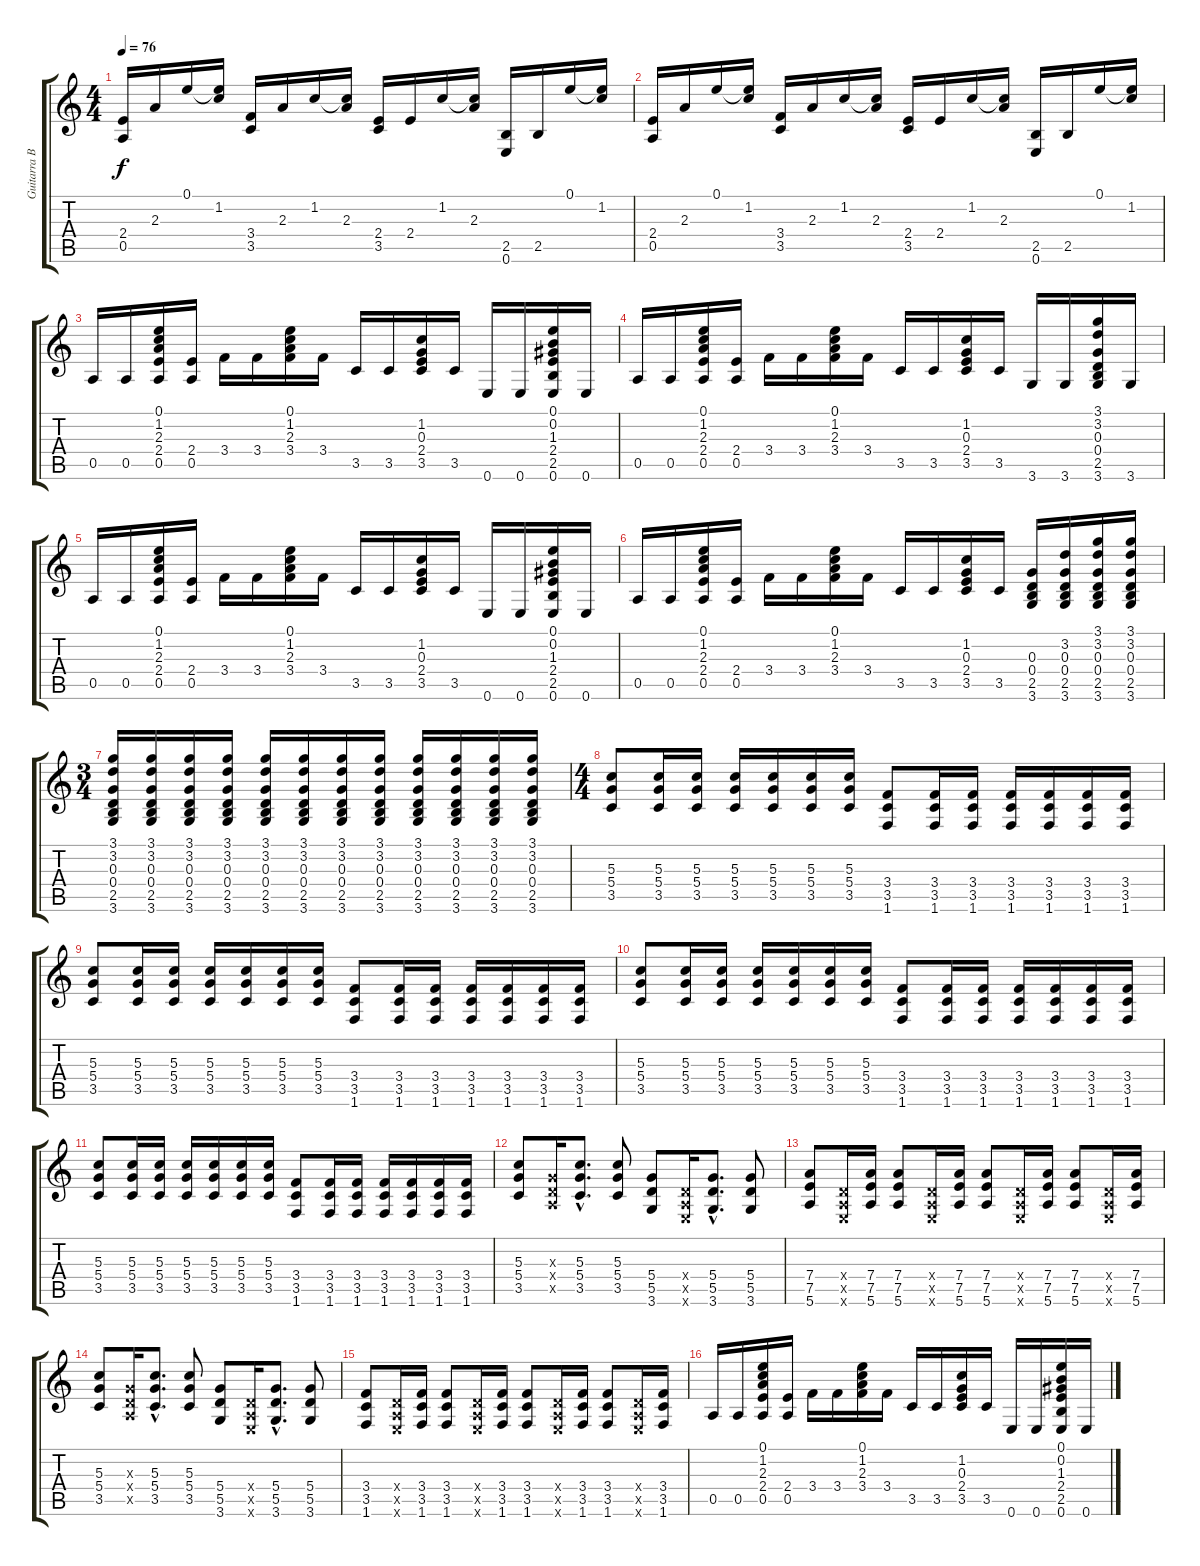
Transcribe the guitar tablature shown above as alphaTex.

\track ("Guitarra Base (Dinho)" "Guitarra B") {instrument distortionguitar}
\staff {score tabs}
\tuning (E4 B3 G3 D3 A2 E2) {hide}
\ts (4 4)
\tempo 76
\clef g2
\ks c
(2.4 0.5).16{dy f instrument distortionguitar} 2.3.16 0.1.16 (0.1{t} 1.2).16 (3.4 3.5).16 2.3.16 1.2.16 (1.2{t} 2.3).16 (2.4 3.5).16 2.4.16 1.2.16 (1.2{t} 2.3).16 (2.5 0.6).16 2.5.16 0.1.16 (0.1{t} 1.2).16 |
(2.4 0.5).16 2.3.16 0.1.16 (0.1{t} 1.2).16 (3.4 3.5).16 2.3.16 1.2.16 (1.2{t} 2.3).16 (2.4 3.5).16 2.4.16 1.2.16 (1.2{t} 2.3).16 (2.5 0.6).16 2.5.16 0.1.16 (0.1{t} 1.2).16 |
0.5.16 0.5.16 (0.1 1.2 2.3 2.4 0.5).16 (2.4 0.5).16 3.4.16 3.4.16 (0.1 1.2 2.3 3.4).16 3.4.16 3.5.16 3.5.16 (1.2 0.3 2.4 3.5).16 3.5.16 0.6.16 0.6.16 (0.1 0.2 1.3 2.4 2.5 0.6).16 0.6.16 |
0.5.16 0.5.16 (0.1 1.2 2.3 2.4 0.5).16 (2.4 0.5).16 3.4.16 3.4.16 (0.1 1.2 2.3 3.4).16 3.4.16 3.5.16 3.5.16 (1.2 0.3 2.4 3.5).16 3.5.16 3.6.16 3.6.16 (3.1 3.2 0.3 0.4 2.5 3.6).16 3.6.16 |
0.5.16 0.5.16 (0.1 1.2 2.3 2.4 0.5).16 (2.4 0.5).16 3.4.16 3.4.16 (0.1 1.2 2.3 3.4).16 3.4.16 3.5.16 3.5.16 (1.2 0.3 2.4 3.5).16 3.5.16 0.6.16 0.6.16 (0.1 0.2 1.3 2.4 2.5 0.6).16 0.6.16 |
0.5.16 0.5.16 (0.1 1.2 2.3 2.4 0.5).16 (2.4 0.5).16 3.4.16 3.4.16 (0.1 1.2 2.3 3.4).16 3.4.16 3.5.16 3.5.16 (1.2 0.3 2.4 3.5).16 3.5.16 (0.3 0.4 2.5 3.6).16 (3.2 0.3 0.4 2.5 3.6).16 (3.1 3.2 0.3 0.4 2.5 3.6).16 (3.1 3.2 0.3 0.4 2.5 3.6).16 |
\ts (3 4)
(3.1 3.2 0.3 0.4 2.5 3.6).16 (3.1 3.2 0.3 0.4 2.5 3.6).16 (3.1 3.2 0.3 0.4 2.5 3.6).16 (3.1 3.2 0.3 0.4 2.5 3.6).16 (3.1 3.2 0.3 0.4 2.5 3.6).16 (3.1 3.2 0.3 0.4 2.5 3.6).16 (3.1 3.2 0.3 0.4 2.5 3.6).16 (3.1 3.2 0.3 0.4 2.5 3.6).16 (3.1 3.2 0.3 0.4 2.5 3.6).16 (3.1 3.2 0.3 0.4 2.5 3.6).16 (3.1 3.2 0.3 0.4 2.5 3.6).16 (3.1 3.2 0.3 0.4 2.5 3.6).16 |
\ts (4 4)
(5.3 5.4 3.5).8 (5.3 5.4 3.5).16 (5.3 5.4 3.5).16 (5.3 5.4 3.5).16 (5.3 5.4 3.5).16 (5.3 5.4 3.5).16 (5.3 5.4 3.5).16 (3.4 3.5 1.6).8 (3.4 3.5 1.6).16 (3.4 3.5 1.6).16 (3.4 3.5 1.6).16 (3.4 3.5 1.6).16 (3.4 3.5 1.6).16 (3.4 3.5 1.6).16 |
(5.3 5.4 3.5).8 (5.3 5.4 3.5).16 (5.3 5.4 3.5).16 (5.3 5.4 3.5).16 (5.3 5.4 3.5).16 (5.3 5.4 3.5).16 (5.3 5.4 3.5).16 (3.4 3.5 1.6).8 (3.4 3.5 1.6).16 (3.4 3.5 1.6).16 (3.4 3.5 1.6).16 (3.4 3.5 1.6).16 (3.4 3.5 1.6).16 (3.4 3.5 1.6).16 |
(5.3 5.4 3.5).8 (5.3 5.4 3.5).16 (5.3 5.4 3.5).16 (5.3 5.4 3.5).16 (5.3 5.4 3.5).16 (5.3 5.4 3.5).16 (5.3 5.4 3.5).16 (3.4 3.5 1.6).8 (3.4 3.5 1.6).16 (3.4 3.5 1.6).16 (3.4 3.5 1.6).16 (3.4 3.5 1.6).16 (3.4 3.5 1.6).16 (3.4 3.5 1.6).16 |
(5.3 5.4 3.5).8 (5.3 5.4 3.5).16 (5.3 5.4 3.5).16 (5.3 5.4 3.5).16 (5.3 5.4 3.5).16 (5.3 5.4 3.5).16 (5.3 5.4 3.5).16 (3.4 3.5 1.6).8 (3.4 3.5 1.6).16 (3.4 3.5 1.6).16 (3.4 3.5 1.6).16 (3.4 3.5 1.6).16 (3.4 3.5 1.6).16 (3.4 3.5 1.6).16 |
(5.3 5.4 3.5).8 (0.3{x} 0.4{x} 0.5{x}).16 (5.3{hac} 5.4{hac} 3.5{hac}).8{d} (5.3 5.4 3.5).8 (5.4 5.5 3.6).8 (0.4{x} 0.5{x} 0.6{x}).16 (5.4{hac} 5.5{hac} 3.6{hac}).8{d} (5.4 5.5 3.6).8 |
(7.4 7.5 5.6).8 (0.4{x} 0.5{x} 0.6{x}).16 (7.4 7.5 5.6).16 (7.4 7.5 5.6).8 (0.4{x} 0.5{x} 0.6{x}).16 (7.4 7.5 5.6).16 (7.4 7.5 5.6).8 (0.4{x} 0.5{x} 0.6{x}).16 (7.4 7.5 5.6).16 (7.4 7.5 5.6).8 (0.4{x} 0.5{x} 0.6{x}).16 (7.4 7.5 5.6).16 |
(5.3 5.4 3.5).8 (0.3{x} 0.4{x} 0.5{x}).16 (5.3{hac} 5.4{hac} 3.5{hac}).8{d} (5.3 5.4 3.5).8 (5.4 5.5 3.6).8 (0.4{x} 0.5{x} 0.6{x}).16 (5.4{hac} 5.5{hac} 3.6{hac}).8{d} (5.4 5.5 3.6).8 |
(3.4 3.5 1.6).8 (0.4{x} 0.5{x} 0.6{x}).16 (3.4 3.5 1.6).16 (3.4 3.5 1.6).8 (0.4{x} 0.5{x} 0.6{x}).16 (3.4 3.5 1.6).16 (3.4 3.5 1.6).8 (0.4{x} 0.5{x} 0.6{x}).16 (3.4 3.5 1.6).16 (3.4 3.5 1.6).8 (0.4{x} 0.5{x} 0.6{x}).16 (3.4 3.5 1.6).16 |
0.5.16 0.5.16 (0.1 1.2 2.3 2.4 0.5).16 (2.4 0.5).16 3.4.16 3.4.16 (0.1 1.2 2.3 3.4).16 3.4.16 3.5.16 3.5.16 (1.2 0.3 2.4 3.5).16 3.5.16 0.6.16 0.6.16 (0.1 0.2 1.3 2.4 2.5 0.6).16 0.6.16
